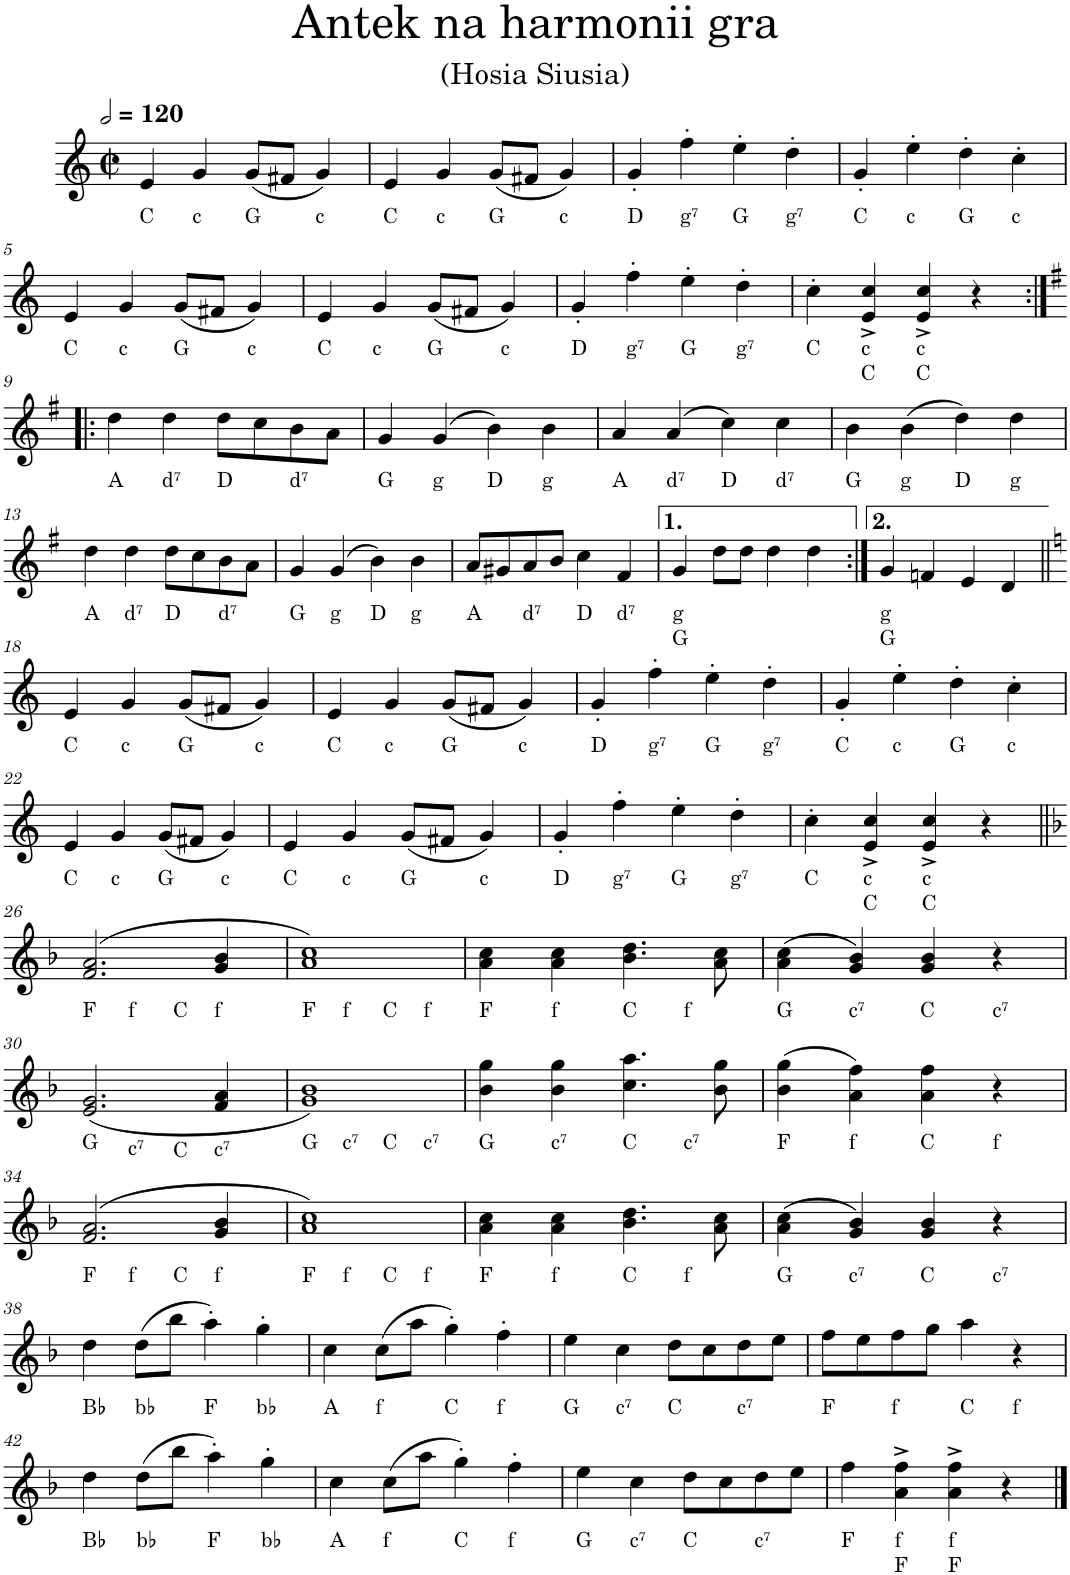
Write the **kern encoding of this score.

**kern	**kern	**kern
*part1	*part1	*part1
*staff3	*staff2	*staff1
*I"Accordion	*	*
*I'Acc.	*	*
*stria5	*stria5	*
*clefF4	*clefF4	*clefG2
*k[]	*k[]	*k[]
*M2/2	*M2/2	*M2/2
*met(c|)	*met(c|)	*met(c|)
*MM240	*MM240	*MM240
=1	=1	=1
*	*	*^
!	!	!LO:TX:b:t=C	!
!LO:TX:b:t=C	!	!	!
4C	4C	4e/	4ryy
!	!	!LO:TX:b:t=c	!
!LO:TX:b:t=c	!	!	!
4E 4G 4c	4c	4g/	4ryy
!	!	!LO:TX:b:t=G	!
!LO:TX:b:t=G	!	!	!
4GG	4GG	(8g/L	4ryy
.	.	8f#X/J	.
!	!	!LO:TX:b:t=c	!
!LO:TX:b:t=c	!	!	!
4E 4G 4c	4c	4g/)	4ryy
=2	=2	=2	=2
!	!	!LO:TX:b:t=C	!
!LO:TX:b:t=C	!	!	!
4C	4C	4e/	4ryy
!	!	!LO:TX:b:t=c	!
!LO:TX:b:t=c	!	!	!
4E 4G 4c	4c	4g/	4ryy
!	!	!LO:TX:b:t=G	!
!LO:TX:b:t=G	!	!	!
4GG	4GG	(8g/L	4ryy
.	.	8f#X/J	.
!	!	!LO:TX:b:t=c	!
!LO:TX:b:t=c	!	!	!
4E 4G 4c	4c	4g/)	4ryy
=3	=3	=3	=3
!	!	!LO:TX:b:t=D	!
!LO:TX:b:t=D	!	!	!
4D	4D	4g'/	4ryy
!	!	!LO:TX:b:t=g⁷	!
!LO:TX:b:t=g⁷	!	!	!
4F 4G 4B	4G	4ff'\	4ryy
!	!	!LO:TX:b:t=G	!
!LO:TX:b:t=G	!	!	!
4GG	4GG	4ee'\	4ryy
!	!	!LO:TX:b:t=g⁷	!
!LO:TX:b:t=g⁷	!	!	!
4F 4G 4B	4G	4dd'\	4ryy
=4	=4	=4	=4
!	!	!LO:TX:b:t=C	!
!LO:TX:b:t=C	!	!	!
4C	4C	4g'/	4ryy
!	!	!LO:TX:b:t=c	!
!LO:TX:b:t=c	!	!	!
4E 4G 4c	4c	4ee'\	4ryy
!	!	!LO:TX:b:t=G	!
!LO:TX:b:t=G	!	!	!
4GG	4GG	4dd'\	4ryy
!	!	!LO:TX:b:t=c	!
!LO:TX:b:t=c	!	!	!
4E 4G 4c	4c	4cc'\	4ryy
!!LO:LB:g=z	!!
=5	=5	=5	=5
!	!	!LO:TX:b:t=C	!
!LO:TX:b:t=C	!	!	!
4C	4C	4e/	4ryy
!	!	!LO:TX:b:t=c	!
!LO:TX:b:t=c	!	!	!
4E 4G 4c	4c	4g/	4ryy
!	!	!LO:TX:b:t=G	!
!LO:TX:b:t=G	!	!	!
4GG	4GG	(8g/L	4ryy
.	.	8f#X/J	.
!	!	!LO:TX:b:t=c	!
!LO:TX:b:t=c	!	!	!
4E 4G 4c	4c	4g/)	4ryy
=6	=6	=6	=6
!	!	!LO:TX:b:t=C	!
!LO:TX:b:t=C	!	!	!
4C	4C	4e/	4ryy
!	!	!LO:TX:b:t=c	!
!LO:TX:b:t=c	!	!	!
4E 4G 4c	4c	4g/	4ryy
!	!	!LO:TX:b:t=G	!
!LO:TX:b:t=G	!	!	!
4GG	4GG	(8g/L	4ryy
.	.	8f#X/J	.
!	!	!LO:TX:b:t=c	!
!LO:TX:b:t=c	!	!	!
4E 4G 4c	4c	4g/)	4ryy
=7	=7	=7	=7
!	!	!LO:TX:b:t=D	!
!LO:TX:b:t=D	!	!	!
4D	4D	4g'/	4ryy
!	!	!LO:TX:b:t=g⁷	!
!LO:TX:b:t=g⁷	!	!	!
4F 4G 4B	4G	4ff'\	4ryy
!	!	!LO:TX:b:t=G	!
!LO:TX:b:t=G	!	!	!
4GG	4GG	4ee'\	4ryy
!	!	!LO:TX:b:t=g⁷	!
!LO:TX:b:t=g⁷	!	!	!
4F 4G 4B	4G	4dd'\	4ryy
=8	=8	=8	=8
!	!	!LO:TX:b:t=C	!
!LO:TX:b:t=C	!	!	!
4C	4C	4cc'\	4ryy
!	!	!LO:TX:b:t=c	!
!	!	!LO:TX:b:t=C	!
!LO:TX:b:t=c	!	!	!
!LO:TX:b:t=C	!	!	!
4C 4E 4G 4c	4C 4c	4e/^ 4cc/^	4ryy
!	!	!LO:TX:b:t=c	!
!	!	!LO:TX:b:t=C	!
!LO:TX:b:t=c	!	!	!
!LO:TX:b:t=C	!	!	!
4C 4E 4G 4c	4C 4c	4e/^ 4cc/^	4ryy
4r	4r	4r	4ryy
!!LO:LB:g=z	!!
=9:|!|:	=9:|!|:	=9:|!|:	=9:|!|:
*k[f#]	*k[f#]	*k[f#]	*
!	!	!LO:TX:b:t=A	!
!LO:TX:b:t=A	!	!	!
4AA	4AA	4dd\	4ryy
!	!	!LO:TX:b:t=d⁷	!
!LO:TX:b:t=d⁷	!	!	!
4F# 4c 4d	4d	4dd\	4ryy
!	!	!LO:TX:b:t=D	!
!LO:TX:b:t=D	!	!	!
4D	4D	8dd\L	4ryy
.	.	8cc\	.
!	!	!LO:TX:b:t=d⁷	!
!LO:TX:b:t=d⁷	!	!	!
4F# 4c 4d	4d	8b\	4ryy
.	.	8a\J	.
=10	=10	=10	=10
!	!	!LO:TX:b:t=G	!
!LO:TX:b:t=G	!	!	!
4GG	4GG	4g/	4ryy
!	!	!LO:TX:b:t=g	!
!LO:TX:b:t=g	!	!	!
4G 4B 4d	4G	(4g/	4ryy
!	!	!LO:TX:b:t=D	!
!LO:TX:b:t=D	!	!	!
4D	4D	4b\)	4ryy
!	!	!LO:TX:b:t=g	!
!LO:TX:b:t=g	!	!	!
4G 4B 4d	4G	4b\	4ryy
=11	=11	=11	=11
!	!	!LO:TX:b:t=A	!
!LO:TX:b:t=A	!	!	!
4AA	4AA	4a/	4ryy
!	!	!LO:TX:b:t=d⁷	!
!LO:TX:b:t=d⁷	!	!	!
4F# 4c 4d	4d	(4a/	4ryy
!	!	!LO:TX:b:t=D	!
!LO:TX:b:t=D	!	!	!
4D	4D	4cc\)	4ryy
!	!	!LO:TX:b:t=d⁷	!
!LO:TX:b:t=d⁷	!	!	!
4F# 4c 4d	4d	4cc\	4ryy
=12	=12	=12	=12
!	!	!LO:TX:b:t=G	!
!LO:TX:b:t=G	!	!	!
4GG	4GG	4b\	4ryy
!	!	!LO:TX:b:t=g	!
!LO:TX:b:t=g	!	!	!
4G 4B 4d	4G	(4b\	4ryy
!	!	!LO:TX:b:t=D	!
!LO:TX:b:t=D	!	!	!
4D	4D	4dd\)	4ryy
!	!	!LO:TX:b:t=g	!
!LO:TX:b:t=g	!	!	!
4G 4B 4d	4G	4dd\	4ryy
!!LO:LB:g=z	!!
=13	=13	=13	=13
!	!	!LO:TX:b:t=A	!
!LO:TX:b:t=A	!	!	!
4AA	4AA	4dd\	4ryy
!	!	!LO:TX:b:t=d⁷	!
!LO:TX:b:t=d⁷	!	!	!
4F# 4c 4d	4d	4dd\	4ryy
!	!	!LO:TX:b:t=D	!
!LO:TX:b:t=D	!	!	!
4D	4D	8dd\L	4ryy
.	.	8cc\	.
!	!	!LO:TX:b:t=d⁷	!
!LO:TX:b:t=d⁷	!	!	!
4F# 4c 4d	4d	8b\	4ryy
.	.	8a\J	.
=14	=14	=14	=14
!	!	!LO:TX:b:t=G	!
!LO:TX:b:t=G	!	!	!
4GG	4GG	4g/	4ryy
!	!	!LO:TX:b:t=g	!
!LO:TX:b:t=g	!	!	!
4G 4B 4d	4G	(4g/	4ryy
!	!	!LO:TX:b:t=D	!
!LO:TX:b:t=D	!	!	!
4D	4D	4b\)	4ryy
!	!	!LO:TX:b:t=g	!
!LO:TX:b:t=g	!	!	!
4G 4B 4d	4G	4b\	4ryy
=15	=15	=15	=15
!	!	!LO:TX:b:t=A	!
!LO:TX:b:t=A	!	!	!
4AA	4AA	8a/L	4ryy
.	.	8g#X/	.
!	!	!LO:TX:b:t=d⁷	!
!LO:TX:b:t=d⁷	!	!	!
4F# 4c 4d	4d	8a/	4ryy
.	.	8b/J	.
!	!	!LO:TX:b:t=D	!
!LO:TX:b:t=D	!	!	!
4D	4D	4cc\	4ryy
!	!	!LO:TX:b:t=d⁷	!
!LO:TX:b:t=d⁷	!	!	!
4F# 4c 4d	4d	4f#/	4ryy
=16	=16	=16	=16
!	!	!LO:TX:b:t=g	!
!	!	!LO:TX:b:t=G	!
!LO:TX:b:t=g	!	!	!
!LO:TX:b:t=G	!	!	!
4GG 4G 4B 4d	4GG 4G	4g/	4ryy
4r	4r	8dd\L	4ryy
.	.	8dd\J	.
2r	2r	4dd\	2ryy
.	.	4dd\	.
=17:|!	=17:|!	=17:|!	=17:|!
!	!	!LO:TX:b:t=g	!
!	!	!LO:TX:b:t=G	!
!LO:TX:b:t=g	!	!	!
!LO:TX:b:t=G	!	!	!
4GG 4G 4B 4d	4GG 4G	4g/	4ryy
4r	4r	4fn/	4ryy
2r	2r	4e/	2ryy
.	.	4d/	.
!!LO:LB:g=z	!!
=18||	=18||	=18||	=18||
*k[]	*k[]	*k[]	*
!	!	!LO:TX:b:t=C	!
!LO:TX:b:t=C	!	!	!
4C	4C	4e/	4ryy
!	!	!LO:TX:b:t=c	!
!LO:TX:b:t=c	!	!	!
4E 4G 4c	4c	4g/	4ryy
!	!	!LO:TX:b:t=G	!
!LO:TX:b:t=G	!	!	!
4GG	4GG	(8g/L	4ryy
.	.	8f#X/J	.
!	!	!LO:TX:b:t=c	!
!LO:TX:b:t=c	!	!	!
4E 4G 4c	4c	4g/)	4ryy
=19	=19	=19	=19
!	!	!LO:TX:b:t=C	!
!LO:TX:b:t=C	!	!	!
4C	4C	4e/	4ryy
!	!	!LO:TX:b:t=c	!
!LO:TX:b:t=c	!	!	!
4E 4G 4c	4c	4g/	4ryy
!	!	!LO:TX:b:t=G	!
!LO:TX:b:t=G	!	!	!
4GG	4GG	(8g/L	4ryy
.	.	8f#X/J	.
!	!	!LO:TX:b:t=c	!
!LO:TX:b:t=c	!	!	!
4E 4G 4c	4c	4g/)	4ryy
=20	=20	=20	=20
!	!	!LO:TX:b:t=D	!
!LO:TX:b:t=D	!	!	!
4D	4D	4g'/	4ryy
!	!	!LO:TX:b:t=g⁷	!
!LO:TX:b:t=g⁷	!	!	!
4F 4G 4B	4G	4ff'\	4ryy
!	!	!LO:TX:b:t=G	!
!LO:TX:b:t=G	!	!	!
4GG	4GG	4ee'\	4ryy
!	!	!LO:TX:b:t=g⁷	!
!LO:TX:b:t=g⁷	!	!	!
4F 4G 4B	4G	4dd'\	4ryy
=21	=21	=21	=21
!	!	!LO:TX:b:t=C	!
!LO:TX:b:t=C	!	!	!
4C	4C	4g'/	4ryy
!	!	!LO:TX:b:t=c	!
!LO:TX:b:t=c	!	!	!
4E 4G 4c	4c	4ee'\	4ryy
!	!	!LO:TX:b:t=G	!
!LO:TX:b:t=G	!	!	!
4GG	4GG	4dd'\	4ryy
!	!	!LO:TX:b:t=c	!
!LO:TX:b:t=c	!	!	!
4E 4G 4c	4c	4cc'\	4ryy
!!LO:LB:g=z	!!
=22	=22	=22	=22
!	!	!LO:TX:b:t=C	!
!LO:TX:b:t=C	!	!	!
4C	4C	4e/	4ryy
!	!	!LO:TX:b:t=c	!
!LO:TX:b:t=c	!	!	!
4E 4G 4c	4c	4g/	4ryy
!	!	!LO:TX:b:t=G	!
!LO:TX:b:t=G	!	!	!
4GG	4GG	(8g/L	4ryy
.	.	8f#X/J	.
!	!	!LO:TX:b:t=c	!
!LO:TX:b:t=c	!	!	!
4E 4G 4c	4c	4g/)	4ryy
=23	=23	=23	=23
*k[]	*k[]	*k[]	*
!	!	!LO:TX:b:t=C	!
!LO:TX:b:t=C	!	!	!
4C	4C	4e/	4ryy
!	!	!LO:TX:b:t=c	!
!LO:TX:b:t=c	!	!	!
4E 4G 4c	4c	4g/	4ryy
!	!	!LO:TX:b:t=G	!
!LO:TX:b:t=G	!	!	!
4GG	4GG	(8g/L	4ryy
.	.	8f#X/J	.
!	!	!LO:TX:b:t=c	!
!LO:TX:b:t=c	!	!	!
4E 4G 4c	4c	4g/)	4ryy
=24	=24	=24	=24
!	!	!LO:TX:b:t=D	!
!LO:TX:b:t=D	!	!	!
4D	4D	4g'/	4ryy
!	!	!LO:TX:b:t=g⁷	!
!LO:TX:b:t=g⁷	!	!	!
4F 4G 4B	4G	4ff'\	4ryy
!	!	!LO:TX:b:t=G	!
!LO:TX:b:t=G	!	!	!
4GG	4GG	4ee'\	4ryy
!	!	!LO:TX:b:t=g⁷	!
!LO:TX:b:t=g⁷	!	!	!
4F 4G 4B	4G	4dd'\	4ryy
=25	=25	=25	=25
!	!	!LO:TX:b:t=C	!
!LO:TX:b:t=C	!	!	!
4C	4C	4cc'\	4ryy
!	!	!LO:TX:b:t=c	!
!	!	!LO:TX:b:t=C	!
!LO:TX:b:t=c	!	!	!
!LO:TX:b:t=C	!	!	!
4C 4E 4G 4c	4C 4c	4e/^ 4cc/^	4ryy
!	!	!LO:TX:b:t=c	!
!	!	!LO:TX:b:t=C	!
!LO:TX:b:t=c	!	!	!
!LO:TX:b:t=C	!	!	!
4C 4E 4G 4c	4C 4c	4e/^ 4cc/^	4ryy
4r	4r	4r	4ryy
!!LO:LB:g=z	!!
=26||	=26||	=26||	=26||
*k[b-]	*k[b-]	*k[b-]	*
!	!	!LO:TX:b:t=F	!
!LO:TX:b:t=F	!	!	!
4FF	4FF	(2.f/ 2.a/	4ryy
!	!	!	!LO:TX:b:t=f
!LO:TX:b:t=f	!	!	!
4F 4A 4c	4F	.	4ryy
!	!	!	!LO:TX:b:t=C
!LO:TX:b:t=C	!	!	!
4C	4C	.	4ryy
!	!	!LO:TX:b:t=f	!
!LO:TX:b:t=f	!	!	!
4F 4A 4c	4F	4g/ 4b-/	4ryy
=27	=27	=27	=27
!	!	!LO:TX:b:t=F	!
!LO:TX:b:t=F	!	!	!
4FF	4FF	1a 1cc)	4ryy
!	!	!	!LO:TX:b:t=f
!LO:TX:b:t=f	!	!	!
4F 4A 4c	4F	.	4ryy
!	!	!	!LO:TX:b:t=C
!LO:TX:b:t=C	!	!	!
4C	4C	.	4ryy
!	!	!	!LO:TX:b:t=f
!LO:TX:b:t=f	!	!	!
4F 4A 4c	4F	.	4ryy
=28	=28	=28	=28
!	!	!LO:TX:b:t=F	!
!LO:TX:b:t=F	!	!	!
4FF	4FF	4a\ 4cc\	4ryy
!	!	!LO:TX:b:t=f	!
!LO:TX:b:t=f	!	!	!
4F 4A 4c	4F	4a\ 4cc\	4ryy
!	!	!LO:TX:b:t=C	!
!LO:TX:b:t=C	!	!	!
4C	4C	4.b-\ 4.dd\	4ryy
!	!	!	!LO:TX:b:t=f
!LO:TX:b:t=f	!	!	!
4F 4A 4c	4F	.	4ryy
.	.	8a\ 8cc\	.
=29	=29	=29	=29
!	!	!LO:TX:b:t=G	!
!LO:TX:b:t=G	!	!	!
4GG	4GG	(4a\ 4cc\	4ryy
!	!	!LO:TX:b:t=c⁷	!
!LO:TX:b:t=c⁷	!	!	!
4E 4B- 4c	4c	4g/ 4b-/)	4ryy
!	!	!LO:TX:b:t=C	!
!LO:TX:b:t=C	!	!	!
4C	4C	4g/ 4b-/	4ryy
!	!	!LO:TX:b:t=c⁷	!
!LO:TX:b:t=c⁷	!	!	!
4E 4B- 4c	4c	4r	4ryy
!!LO:LB:g=z	!!
=30	=30	=30	=30
!	!	!LO:TX:b:t=G	!
!LO:TX:b:t=G	!	!	!
4GG	4GG	(2.e/ 2.g/	4ryy
!	!	!	!LO:TX:b:t=c⁷
!LO:TX:b:t=c⁷	!	!	!
4E 4B- 4c	4c	.	4ryy
!	!	!	!LO:TX:b:t=C
!LO:TX:b:t=C	!	!	!
4C	4C	.	4ryy
!	!	!LO:TX:b:t=c⁷	!
!LO:TX:b:t=c⁷	!	!	!
4E 4B- 4c	4c	4f/ 4a/	4ryy
=31	=31	=31	=31
!	!	!LO:TX:b:t=G	!
!LO:TX:b:t=G	!	!	!
4GG	4GG	1g 1b-)	4ryy
!	!	!	!LO:TX:b:t=c⁷
!LO:TX:b:t=c⁷	!	!	!
4E 4B- 4c	4c	.	4ryy
!	!	!	!LO:TX:b:t=C
!LO:TX:b:t=C	!	!	!
4C	4C	.	4ryy
!	!	!	!LO:TX:b:t=c⁷
!LO:TX:b:t=c⁷	!	!	!
4E 4B- 4c	4c	.	4ryy
=32	=32	=32	=32
!	!	!LO:TX:b:t=G	!
!LO:TX:b:t=G	!	!	!
4GG	4GG	4b-\ 4gg\	4ryy
!	!	!LO:TX:b:t=c⁷	!
!LO:TX:b:t=c⁷	!	!	!
4E 4B- 4c	4c	4b-\ 4gg\	4ryy
!	!	!LO:TX:b:t=C	!
!LO:TX:b:t=C	!	!	!
4C	4C	4.cc\ 4.aa\	4ryy
!	!	!	!LO:TX:b:t=c⁷
!LO:TX:b:t=c⁷	!	!	!
4E 4B- 4c	4c	.	4ryy
.	.	8b-\ 8gg\	.
=33	=33	=33	=33
!	!	!LO:TX:b:t=F	!
!LO:TX:b:t=F	!	!	!
4FF	4FF	(4b-\ 4gg\	4ryy
!	!	!LO:TX:b:t=f	!
!LO:TX:b:t=f	!	!	!
4F 4A 4c	4F	4a\ 4ff\)	4ryy
!	!	!LO:TX:b:t=C	!
!LO:TX:b:t=C	!	!	!
4C	4C	4a\ 4ff\	4ryy
!	!	!LO:TX:b:t=f	!
!LO:TX:b:t=f	!	!	!
4F 4A 4c	4F	4r	4ryy
!!LO:LB:g=z	!!
=34	=34	=34	=34
!	!	!LO:TX:b:t=F	!
!LO:TX:b:t=F	!	!	!
4FF	4FF	(2.f/ 2.a/	4ryy
!	!	!	!LO:TX:b:t=f
!LO:TX:b:t=f	!	!	!
4F 4A 4c	4F	.	4ryy
!	!	!	!LO:TX:b:t=C
!LO:TX:b:t=C	!	!	!
4C	4C	.	4ryy
!	!	!LO:TX:b:t=f	!
!LO:TX:b:t=f	!	!	!
4F 4A 4c	4F	4g/ 4b-/	4ryy
=35	=35	=35	=35
!	!	!LO:TX:b:t=F	!
!LO:TX:b:t=F	!	!	!
4FF	4FF	1a 1cc)	4ryy
!	!	!	!LO:TX:b:t=f
!LO:TX:b:t=f	!	!	!
4F 4A 4c	4F	.	4ryy
!	!	!	!LO:TX:b:t=C
!LO:TX:b:t=C	!	!	!
4C	4C	.	4ryy
!	!	!	!LO:TX:b:t=f
!LO:TX:b:t=f	!	!	!
4F 4A 4c	4F	.	4ryy
=36	=36	=36	=36
!	!	!LO:TX:b:t=F	!
!LO:TX:b:t=F	!	!	!
4FF	4FF	4a\ 4cc\	4ryy
!	!	!LO:TX:b:t=f	!
!LO:TX:b:t=f	!	!	!
4F 4A 4c	4F	4a\ 4cc\	4ryy
!	!	!LO:TX:b:t=C	!
!LO:TX:b:t=C	!	!	!
4C	4C	4.b-\ 4.dd\	4ryy
!	!	!	!LO:TX:b:t=f
!LO:TX:b:t=f	!	!	!
4F 4A 4c	4F	.	4ryy
.	.	8a\ 8cc\	.
=37	=37	=37	=37
!	!	!LO:TX:b:t=G	!
!LO:TX:b:t=G	!	!	!
4GG	4GG	(4a\ 4cc\	4ryy
!	!	!LO:TX:b:t=c⁷	!
!LO:TX:b:t=c⁷	!	!	!
4E 4B- 4c	4c	4g/ 4b-/)	4ryy
!	!	!LO:TX:b:t=C	!
!LO:TX:b:t=C	!	!	!
4C	4C	4g/ 4b-/	4ryy
!	!	!LO:TX:b:t=c⁷	!
!LO:TX:b:t=c⁷	!	!	!
4E 4B- 4c	4c	4r	4ryy
!!LO:LB:g=z	!!
=38	=38	=38	=38
!	!	!LO:TX:b:t=B♭	!
!LO:TX:b:t=B♭	!	!	!
4BB-	4BB-	4dd\	4ryy
!	!	!LO:TX:b:t=b♭	!
!LO:TX:b:t=b♭	!	!	!
4F 4B- 4d	4B-	(8dd\L	4ryy
.	.	8bb-\J	.
!	!	!LO:TX:b:t=F	!
!LO:TX:b:t=F	!	!	!
4F	4F	4aa'\)	4ryy
!	!	!LO:TX:b:t=b♭	!
!LO:TX:b:t=b♭	!	!	!
4F 4B- 4d	4B-	4gg'\	4ryy
=39	=39	=39	=39
!	!	!LO:TX:b:t=A	!
!LO:TX:b:t=A	!	!	!
4AA~	4AA~	4cc\	4ryy
!	!	!LO:TX:b:t=f	!
!LO:TX:b:t=f	!	!	!
4F 4A 4c	4F	(8cc\L	4ryy
.	.	8aa\J	.
!	!	!LO:TX:b:t=C	!
!LO:TX:b:t=C	!	!	!
4C	4C	4gg'\)	4ryy
!	!	!LO:TX:b:t=f	!
!LO:TX:b:t=f	!	!	!
4F 4A 4c	4F	4ff'\	4ryy
=40	=40	=40	=40
!	!	!LO:TX:b:t=G	!
!LO:TX:b:t=G	!	!	!
4GG	4GG	4ee\	4ryy
!	!	!LO:TX:b:t=c⁷	!
!LO:TX:b:t=c⁷	!	!	!
4E 4B- 4c	4c	4cc\	4ryy
!	!	!LO:TX:b:t=C	!
!LO:TX:b:t=C	!	!	!
4C	4C	8dd\L	4ryy
.	.	8cc\	.
!	!	!LO:TX:b:t=c⁷	!
!LO:TX:b:t=c⁷	!	!	!
4E 4B- 4c	4c	8dd\	4ryy
.	.	8ee\J	.
=41	=41	=41	=41
!	!	!LO:TX:b:t=F	!
!LO:TX:b:t=F	!	!	!
4FF	4FF	8ff\L	4ryy
.	.	8ee\	.
!	!	!LO:TX:b:t=f	!
!LO:TX:b:t=f	!	!	!
4F 4A 4c	4F	8ff\	4ryy
.	.	8gg\J	.
!	!	!LO:TX:b:t=C	!
!LO:TX:b:t=C	!	!	!
4C	4C	4aa\	4ryy
!	!	!LO:TX:b:t=f	!
!LO:TX:b:t=f	!	!	!
4F 4A 4c	4F	4r	4ryy
!!LO:LB:g=z	!!
=42	=42	=42	=42
!	!	!LO:TX:b:t=B♭	!
!LO:TX:b:t=B♭	!	!	!
4BB-	4BB-	4dd\	4ryy
!	!	!LO:TX:b:t=b♭	!
!LO:TX:b:t=b♭	!	!	!
4F 4B- 4d	4B-	(8dd\L	4ryy
.	.	8bb-\J	.
!	!	!LO:TX:b:t=F	!
!LO:TX:b:t=F	!	!	!
4F	4F	4aa'\)	4ryy
!	!	!LO:TX:b:t=b♭	!
!LO:TX:b:t=b♭	!	!	!
4F 4B- 4d	4B-	4gg'\	4ryy
=43	=43	=43	=43
!	!	!LO:TX:b:t=A	!
!LO:TX:b:t=A	!	!	!
4AA~	4AA~	4cc\	4ryy
!	!	!LO:TX:b:t=f	!
!LO:TX:b:t=f	!	!	!
4F 4A 4c	4F	(8cc\L	4ryy
.	.	8aa\J	.
!	!	!LO:TX:b:t=C	!
!LO:TX:b:t=C	!	!	!
4C	4C	4gg'\)	4ryy
!	!	!LO:TX:b:t=f	!
!LO:TX:b:t=f	!	!	!
4F 4A 4c	4F	4ff'\	4ryy
=44	=44	=44	=44
!	!	!LO:TX:b:t=G	!
!LO:TX:b:t=G	!	!	!
4GG	4GG	4ee\	4ryy
!	!	!LO:TX:b:t=c⁷	!
!LO:TX:b:t=c⁷	!	!	!
4E 4B- 4c	4c	4cc\	4ryy
!	!	!LO:TX:b:t=C	!
!LO:TX:b:t=C	!	!	!
4C	4C	8dd\L	4ryy
.	.	8cc\	.
!	!	!LO:TX:b:t=c⁷	!
!LO:TX:b:t=c⁷	!	!	!
4E 4B- 4c	4c	8dd\	4ryy
.	.	8ee\J	.
=45	=45	=45	=45
!	!	!LO:TX:b:t=F	!
!LO:TX:b:t=F	!	!	!
4FF	4FF	4ff\	4ryy
!	!	!LO:TX:b:t=f	!
!	!	!LO:TX:b:t=F	!
!LO:TX:b:t=f	!	!	!
!LO:TX:b:t=F	!	!	!
4FF 4F 4A 4c	4FF 4F	4a\^ 4ff\^	4ryy
!	!	!LO:TX:b:t=f	!
!	!	!LO:TX:b:t=F	!
!LO:TX:b:t=f	!	!	!
!LO:TX:b:t=F	!	!	!
4FF 4F 4A 4c	4FF 4F	4a\^ 4ff\^	4ryy
4r	4r	4r	4ryy
*	*	*v	*v
==	==	==
*-	*-	*-
